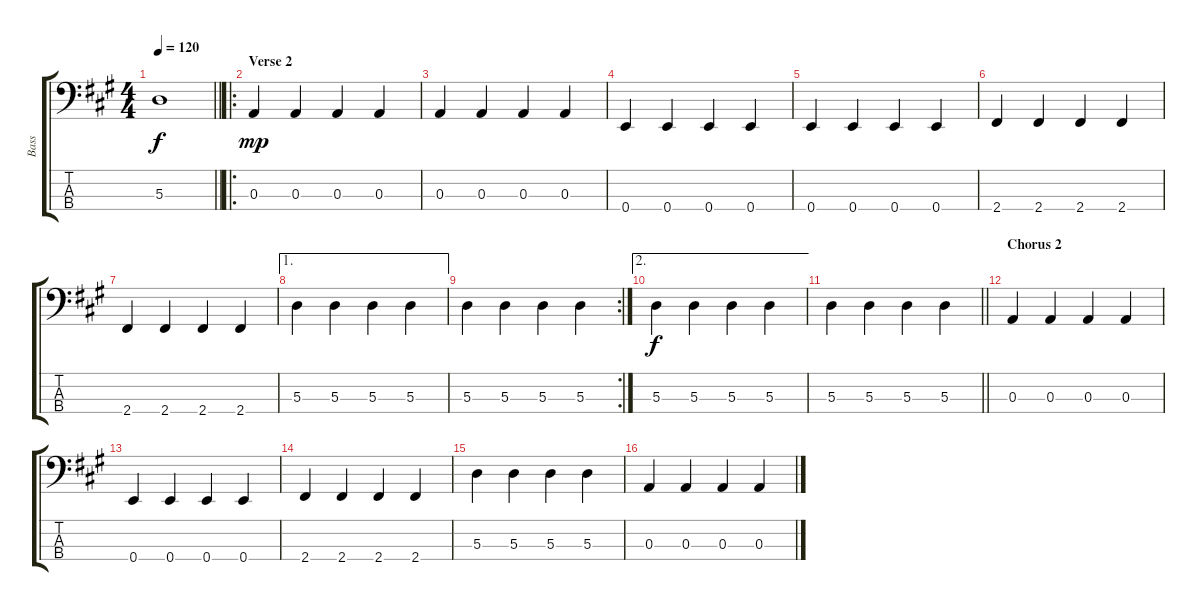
\track ("Bass" "Bass") {instrument electricbassfinger}
\staff {score tabs}
\tuning (G2 D2 A1 E1) {hide}
\ts (4 4)
\tempo 120
\clef f4
\barLineRight lightlight
\ks a
5.3.1{dy f} |
\ro
\section ("" "Verse 2")
0.3.4{dy mp} 0.3.4 0.3.4 0.3.4 |
0.3.4 0.3.4 0.3.4 0.3.4 |
0.4.4 0.4.4 0.4.4 0.4.4 |
0.4.4 0.4.4 0.4.4 0.4.4 |
2.4.4 2.4.4 2.4.4 2.4.4 |
2.4.4 2.4.4 2.4.4 2.4.4 |
\ae 1
5.3.4 5.3.4 5.3.4 5.3.4 |
\rc 2
5.3.4 5.3.4 5.3.4 5.3.4 |
\ae 2
5.3.4{dy f} 5.3.4 5.3.4 5.3.4 |
\barLineRight lightlight
5.3.4 5.3.4 5.3.4 5.3.4 |
\section ("" "Chorus 2")
0.3.4 0.3.4 0.3.4 0.3.4 |
0.4.4 0.4.4 0.4.4 0.4.4 |
2.4.4 2.4.4 2.4.4 2.4.4 |
5.3.4 5.3.4 5.3.4 5.3.4 |
0.3.4 0.3.4 0.3.4 0.3.4
